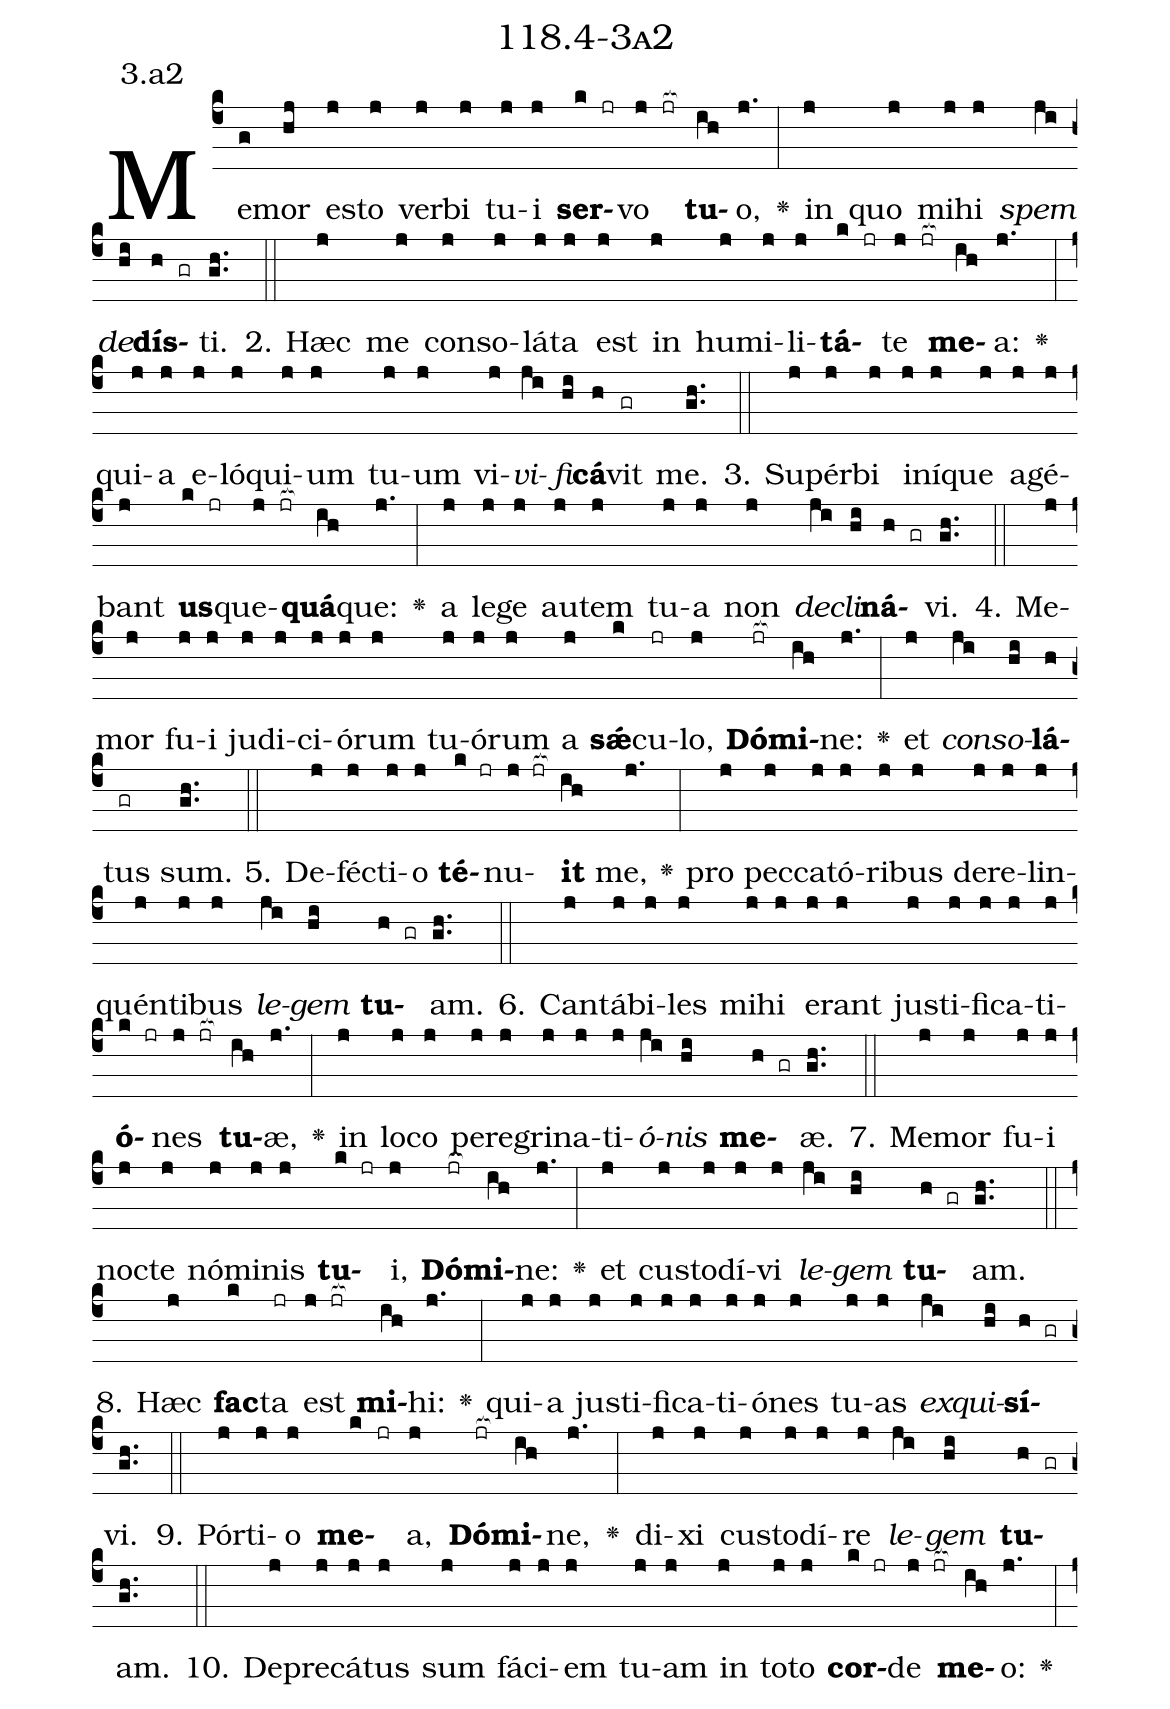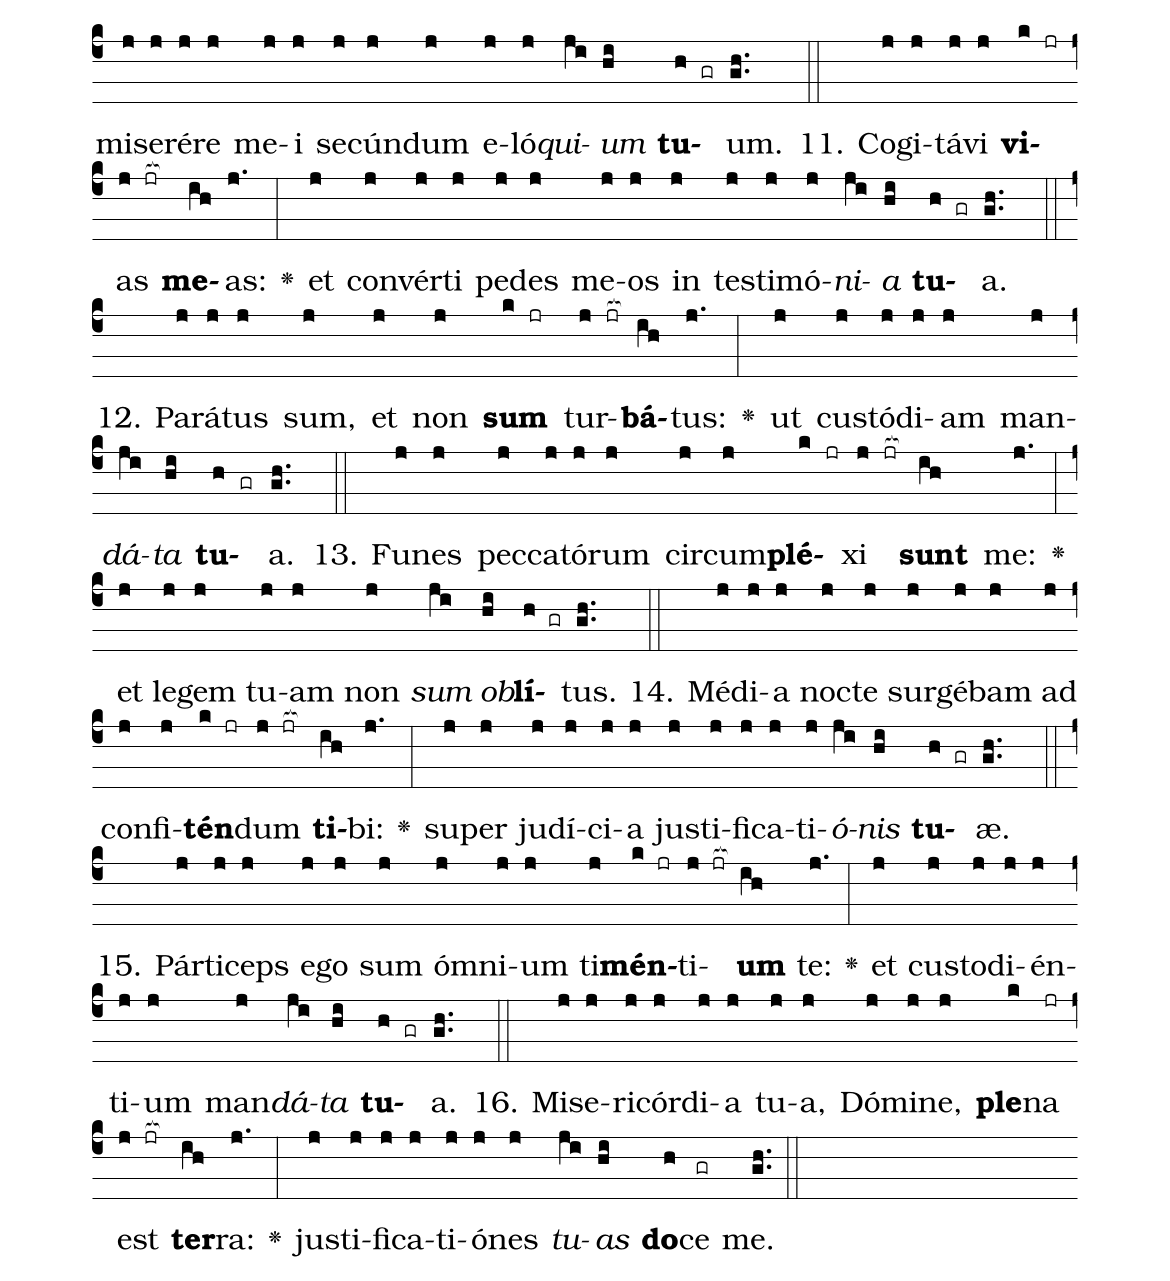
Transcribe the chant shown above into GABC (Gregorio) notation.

name: 118.4-3a2;
annotation: 3.a2;
%%
(c4)Me(g)mor(hj) es(j)to(j) ver(j)bi(j) tu(j)i(j) <b>ser</b>(k jr)vo(j jr[ocb:1{]) <b>tu</b>(ih[ocb:0}])o,(j.) <v>\greheightstar</v>(:) in(j) quo(j) mi(j)hi(j) <i>spem</i>(ji) <i>de</i>(hi)<b>dís</b>(h gr)ti.(gh..) (::)
2. Hæc(j) me(j) con(j)so(j)lá(j)ta(j) est(j) in(j) hu(j)mi(j)li(j)<b>tá</b>(k jr)te(j jr[ocb:1{]) <b>me</b>(ih[ocb:0}])a:(j.) <v>\greheightstar</v>(:) qui(j)a(j) e(j)ló(j)qui(j)um(j) tu(j)um(j) vi(j)<i>vi</i>(ji)<i>fi</i>(hi)<b>cá</b>(h)vit(gr) me.(gh..) (::)
3. Su(j)pér(j)bi(j) in(j)í(j)que(j) a(j)gé(j)bant(j) <b>us</b>(k jr)que(j jr[ocb:1{])<b>quá</b>(ih[ocb:0}])que:(j.) <v>\greheightstar</v>(:) a(j) le(j)ge(j) au(j)tem(j) tu(j)a(j) non(j) <i>de</i>(ji)<i>cli</i>(hi)<b>ná</b>(h gr)vi.(gh..) (::)
4. Me(j)mor(j) fu(j)i(j) ju(j)di(j)ci(j)ó(j)rum(j) tu(j)ó(j)rum(j) a(j) <b>sǽ</b>(k)cu(jr)lo,(j) <b>Dó</b>(jr[ocb:1{])<b>mi</b>(ih[ocb:0}])ne:(j.) <v>\greheightstar</v>(:) et(j) <i>con</i>(ji)<i>so</i>(hi)<b>lá</b>(h)tus(gr) sum.(gh..) (::)
5. De(j)féc(j)ti(j)o(j) <b>té</b>(k jr)nu(j jr[ocb:1{])<b>it</b>(ih[ocb:0}]) me,(j.) <v>\greheightstar</v>(:) pro(j) pec(j)ca(j)tó(j)ri(j)bus(j) de(j)re(j)lin(j)quén(j)ti(j)bus(j) <i>le</i>(ji)<i>gem</i>(hi) <b>tu</b>(h gr)am.(gh..) (::)
6. Can(j)tá(j)bi(j)les(j) mi(j)hi(j) e(j)rant(j) jus(j)ti(j)fi(j)ca(j)ti(j)<b>ó</b>(k jr)nes(j jr[ocb:1{]) <b>tu</b>(ih[ocb:0}])æ,(j.) <v>\greheightstar</v>(:) in(j) lo(j)co(j) per(j)e(j)gri(j)na(j)ti(j)<i>ó</i>(ji)<i>nis</i>(hi) <b>me</b>(h gr)æ.(gh..) (::)
7. Me(j)mor(j) fu(j)i(j) noc(j)te(j) nó(j)mi(j)nis(j) <b>tu</b>(k jr)i,(j) <b>Dó</b>(jr[ocb:1{])<b>mi</b>(ih[ocb:0}])ne:(j.) <v>\greheightstar</v>(:) et(j) cus(j)to(j)dí(j)vi(j) <i>le</i>(ji)<i>gem</i>(hi) <b>tu</b>(h gr)am.(gh..) (::)
8. Hæc(j) <b>fac</b>(k)ta(jr) est(j jr[ocb:1{]) <b>mi</b>(ih[ocb:0}])hi:(j.) <v>\greheightstar</v>(:) qui(j)a(j) jus(j)ti(j)fi(j)ca(j)ti(j)ó(j)nes(j) tu(j)as(j) <i>ex</i>(ji)<i>qui</i>(hi)<b>sí</b>(h gr)vi.(gh..) (::)
9. Pór(j)ti(j)o(j) <b>me</b>(k jr)a,(j) <b>Dó</b>(jr[ocb:1{])<b>mi</b>(ih[ocb:0}])ne,(j.) <v>\greheightstar</v>(:) di(j)xi(j) cus(j)to(j)dí(j)re(j) <i>le</i>(ji)<i>gem</i>(hi) <b>tu</b>(h gr)am.(gh..) (::)
10. De(j)pre(j)cá(j)tus(j) sum(j) fá(j)ci(j)em(j) tu(j)am(j) in(j) to(j)to(j) <b>cor</b>(k jr)de(j jr[ocb:1{]) <b>me</b>(ih[ocb:0}])o:(j.) <v>\greheightstar</v>(:) mi(j)se(j)ré(j)re(j) me(j)i(j) se(j)cún(j)dum(j) e(j)ló(j)<i>qui</i>(ji)<i>um</i>(hi) <b>tu</b>(h gr)um.(gh..) (::)
11. Co(j)gi(j)tá(j)vi(j) <b>vi</b>(k jr)as(j jr[ocb:1{]) <b>me</b>(ih[ocb:0}])as:(j.) <v>\greheightstar</v>(:) et(j) con(j)vér(j)ti(j) pe(j)des(j) me(j)os(j) in(j) tes(j)ti(j)mó(j)<i>ni</i>(ji)<i>a</i>(hi) <b>tu</b>(h gr)a.(gh..) (::)
12. Pa(j)rá(j)tus(j) sum,(j) et(j) non(j) <b>sum</b>(k jr) tur(j jr[ocb:1{])<b>bá</b>(ih[ocb:0}])tus:(j.) <v>\greheightstar</v>(:) ut(j) cus(j)tó(j)di(j)am(j) man(j)<i>dá</i>(ji)<i>ta</i>(hi) <b>tu</b>(h gr)a.(gh..) (::)
13. Fu(j)nes(j) pec(j)ca(j)tó(j)rum(j) cir(j)cum(j)<b>plé</b>(k jr)xi(j jr[ocb:1{]) <b>sunt</b>(ih[ocb:0}]) me:(j.) <v>\greheightstar</v>(:) et(j) le(j)gem(j) tu(j)am(j) non(j) <i>sum</i>(ji) <i>ob</i>(hi)<b>lí</b>(h gr)tus.(gh..) (::)
14. Mé(j)di(j)a(j) noc(j)te(j) sur(j)gé(j)bam(j) ad(j) con(j)fi(j)<b>tén</b>(k jr)dum(j jr[ocb:1{]) <b>ti</b>(ih[ocb:0}])bi:(j.) <v>\greheightstar</v>(:) su(j)per(j) ju(j)dí(j)ci(j)a(j) jus(j)ti(j)fi(j)ca(j)ti(j)<i>ó</i>(ji)<i>nis</i>(hi) <b>tu</b>(h gr)æ.(gh..) (::)
15. Pár(j)ti(j)ceps(j) e(j)go(j) sum(j) óm(j)ni(j)um(j) ti(j)<b>mén</b>(k jr)ti(j jr[ocb:1{])<b>um</b>(ih[ocb:0}]) te:(j.) <v>\greheightstar</v>(:) et(j) cus(j)to(j)di(j)én(j)ti(j)um(j) man(j)<i>dá</i>(ji)<i>ta</i>(hi) <b>tu</b>(h gr)a.(gh..) (::)
16. Mi(j)se(j)ri(j)cór(j)di(j)a(j) tu(j)a,(j) Dó(j)mi(j)ne,(j) <b>ple</b>(k)na(jr) est(j jr[ocb:1{]) <b>ter</b>(ih[ocb:0}])ra:(j.) <v>\greheightstar</v>(:) jus(j)ti(j)fi(j)ca(j)ti(j)ó(j)nes(j) <i>tu</i>(ji)<i>as</i>(hi) <b>do</b>(h)ce(gr) me.(gh..) (::)
